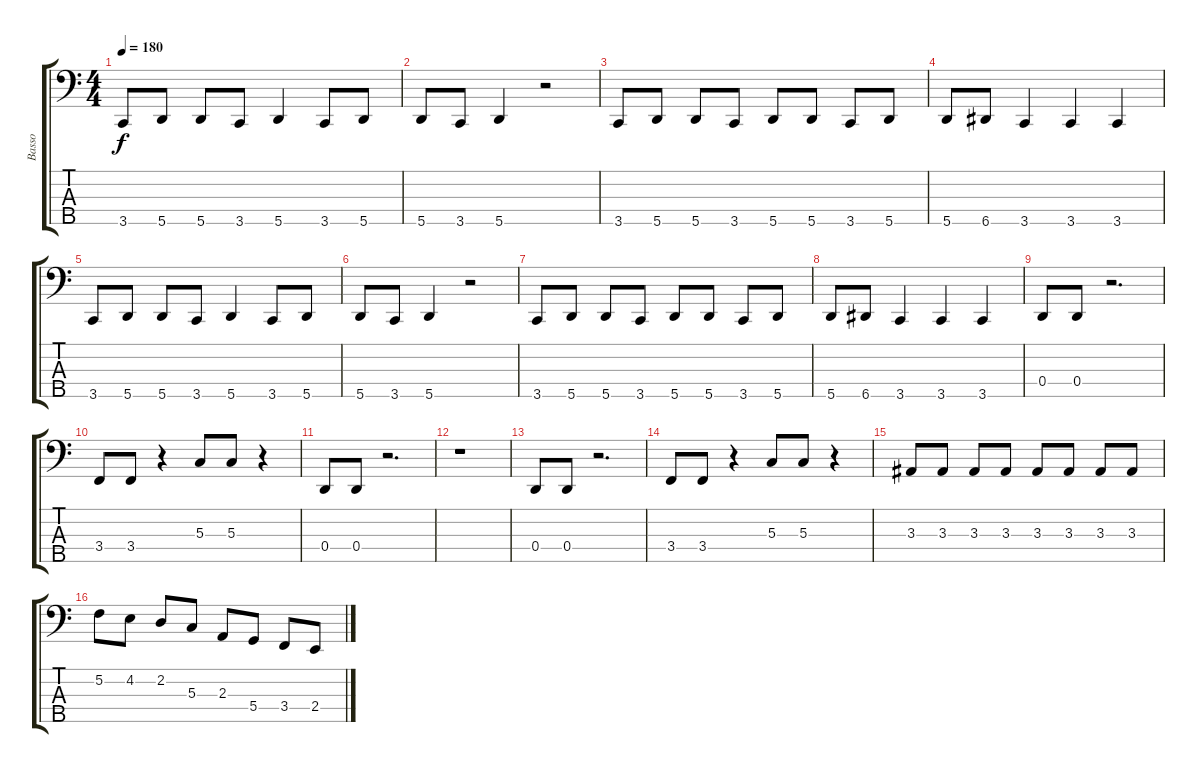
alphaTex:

\track ("Basso" "Basso") {instrument electricbassfinger}
\staff {score tabs}
\tuning (F2 C2 G1 D1 A0) {hide}
\ts (4 4)
\tempo 180
\clef f4
\ks c
3.5.8{dy f} 5.5.8 5.5.8 3.5.8 5.5.4 3.5.8 5.5.8 |
5.5.8 3.5.8 5.5.4 r.2 |
3.5.8 5.5.8 5.5.8 3.5.8 5.5.8 5.5.8 3.5.8 5.5.8 |
5.5.8 6.5.8 3.5.4 3.5.4 3.5.4 |
3.5.8 5.5.8 5.5.8 3.5.8 5.5.4 3.5.8 5.5.8 |
5.5.8 3.5.8 5.5.4 r.2 |
3.5.8 5.5.8 5.5.8 3.5.8 5.5.8 5.5.8 3.5.8 5.5.8 |
5.5.8 6.5.8 3.5.4 3.5.4 3.5.4 |
0.4.8 0.4.8 r.2{d} |
3.4.8 3.4.8 r.4 5.3.8 5.3.8 r.4 |
0.4.8 0.4.8 r.2{d} |
r.1 |
0.4.8 0.4.8 r.2{d} |
3.4.8 3.4.8 r.4 5.3.8 5.3.8 r.4 |
3.3.8 3.3.8 3.3.8 3.3.8 3.3.8 3.3.8 3.3.8 3.3.8 |
5.2.8 4.2.8 2.2.8 5.3.8 2.3.8 5.4.8 3.4.8 2.4.8
